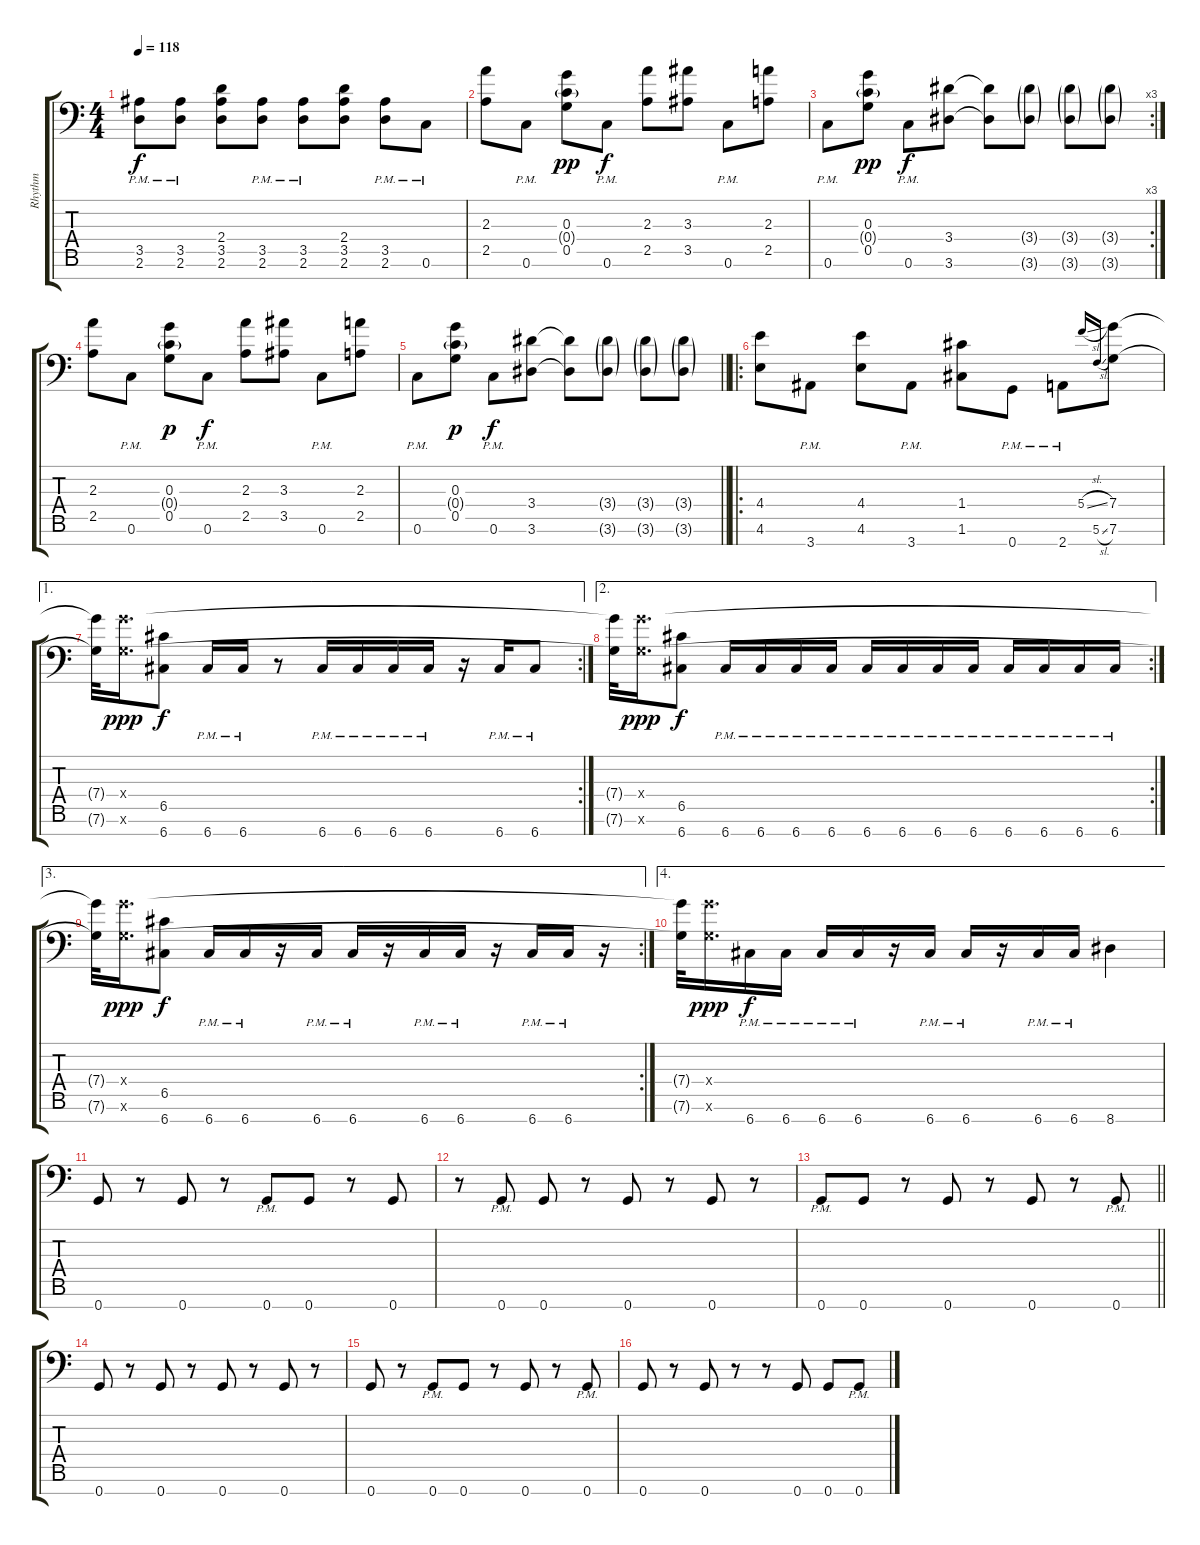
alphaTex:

\track ("Rhythm" "Rhythm") {instrument distortionguitar}
\staff {score tabs}
\tuning (E4 C4 G3 C3 G2 C2 G1) {hide}
\ts (4 4)
\tempo 118
\clef f4
\ks c
(3.5{pm} 2.6{pm}).8{dy f} (3.5{pm} 2.6{pm}).8 (2.4 3.5 2.6).8 (3.5{pm} 2.6{pm}).8 (3.5{pm} 2.6{pm}).8 (2.4 3.5 2.6).8 (3.5{pm} 2.6{pm}).8 0.6{pm}.8 |
(2.3 2.5).8 0.6{pm}.8 (0.3 0.4{g} 0.5).8{dy pp} 0.6{pm}.8{dy f} (2.3 2.5).8 (3.3 3.5).8 0.6{pm}.8 (2.3 2.5).8 |
\rc 3
0.6{pm}.8 (0.3 0.4{g} 0.5).8{dy pp} 0.6{pm}.8{dy f} (3.4 3.6).8 (3.4{t} 3.6{t}).8 (3.4{g} 3.6{g}).8 (3.4{g} 3.6{g}).8 (3.4{g} 3.6{g}).8 |
(2.3 2.5).8 0.6{pm}.8 (0.3 0.4{g} 0.5).8{dy p} 0.6{pm}.8{dy f} (2.3 2.5).8 (3.3 3.5).8 0.6{pm}.8 (2.3 2.5).8 |
\barLineRight lightlight
0.6{pm}.8 (0.3 0.4{g} 0.5).8{dy p} 0.6{pm}.8{dy f} (3.4 3.6).8 (3.4{t} 3.6{t}).8 (3.4{g} 3.6{g}).8 (3.4{g} 3.6{g}).8 (3.4{g} 3.6{g}).8 |
\ro
(4.4 4.6).8 3.7{pm}.8 (4.4 4.6).8 3.7{pm}.8 (1.4 1.6).8 0.7{pm}.8 2.7{pm}.8 5.4{sl}.16{gr onbeat} 5.6{sl}.16{gr onbeat} (7.4 7.6).8 |
\ae 1
\rc 2
(7.4{t} 7.6{t}).32 (7.4{x} 7.6{x}).16{d dy ppp} (6.5 6.7).8{dy f} 6.7{pm}.16 6.7{pm}.16 r.8 6.7{pm}.16 6.7{pm}.16 6.7{pm}.16 6.7{pm}.16 r.16 6.7{pm}.16 6.7{pm}.8 |
\ae 2
\rc 2
(7.4{t} 7.6{t}).32 (7.4{x} 7.6{x}).16{d dy ppp} (6.5 6.7).8{dy f} 6.7{pm}.16 6.7{pm}.16 6.7{pm}.16 6.7{pm}.16 6.7{pm}.16 6.7{pm}.16 6.7{pm}.16 6.7{pm}.16 6.7{pm}.16 6.7{pm}.16 6.7{pm}.16 6.7{pm}.16 |
\ae 3
\rc 2
(7.4{t} 7.6{t}).32 (7.4{x} 7.6{x}).16{d dy ppp} (6.5 6.7).8{dy f} 6.7{pm}.16 6.7{pm}.16 r.16 6.7{pm}.16 6.7{pm}.16 r.16 6.7{pm}.16 6.7{pm}.16 r.16 6.7{pm}.16 6.7{pm}.16 r.16 |
\ae 4
(7.4{t} 7.6{t}).32 (7.4{x} 7.6{x}).16{d dy ppp} 6.7{pm}.16{dy f} 6.7{pm}.16 6.7{pm}.16 6.7{pm}.16 r.16 6.7{pm}.16 6.7{pm}.16 r.16 6.7{pm}.16 6.7{pm}.16 8.7.4 |
0.7.8 r.8 0.7.8 r.8 0.7{pm}.8 0.7.8 r.8 0.7.8 |
r.8 0.7{pm}.8 0.7.8 r.8 0.7.8 r.8 0.7.8 r.8 |
\barLineRight lightlight
0.7{pm}.8 0.7.8 r.8 0.7.8 r.8 0.7.8 r.8 0.7{pm}.8 |
0.7.8 r.8 0.7.8 r.8 0.7.8 r.8 0.7.8 r.8 |
0.7.8 r.8 0.7{pm}.8 0.7.8 r.8 0.7.8 r.8 0.7{pm}.8 |
0.7.8 r.8 0.7.8 r.8 r.8 0.7.8 0.7.8 0.7{pm}.8
